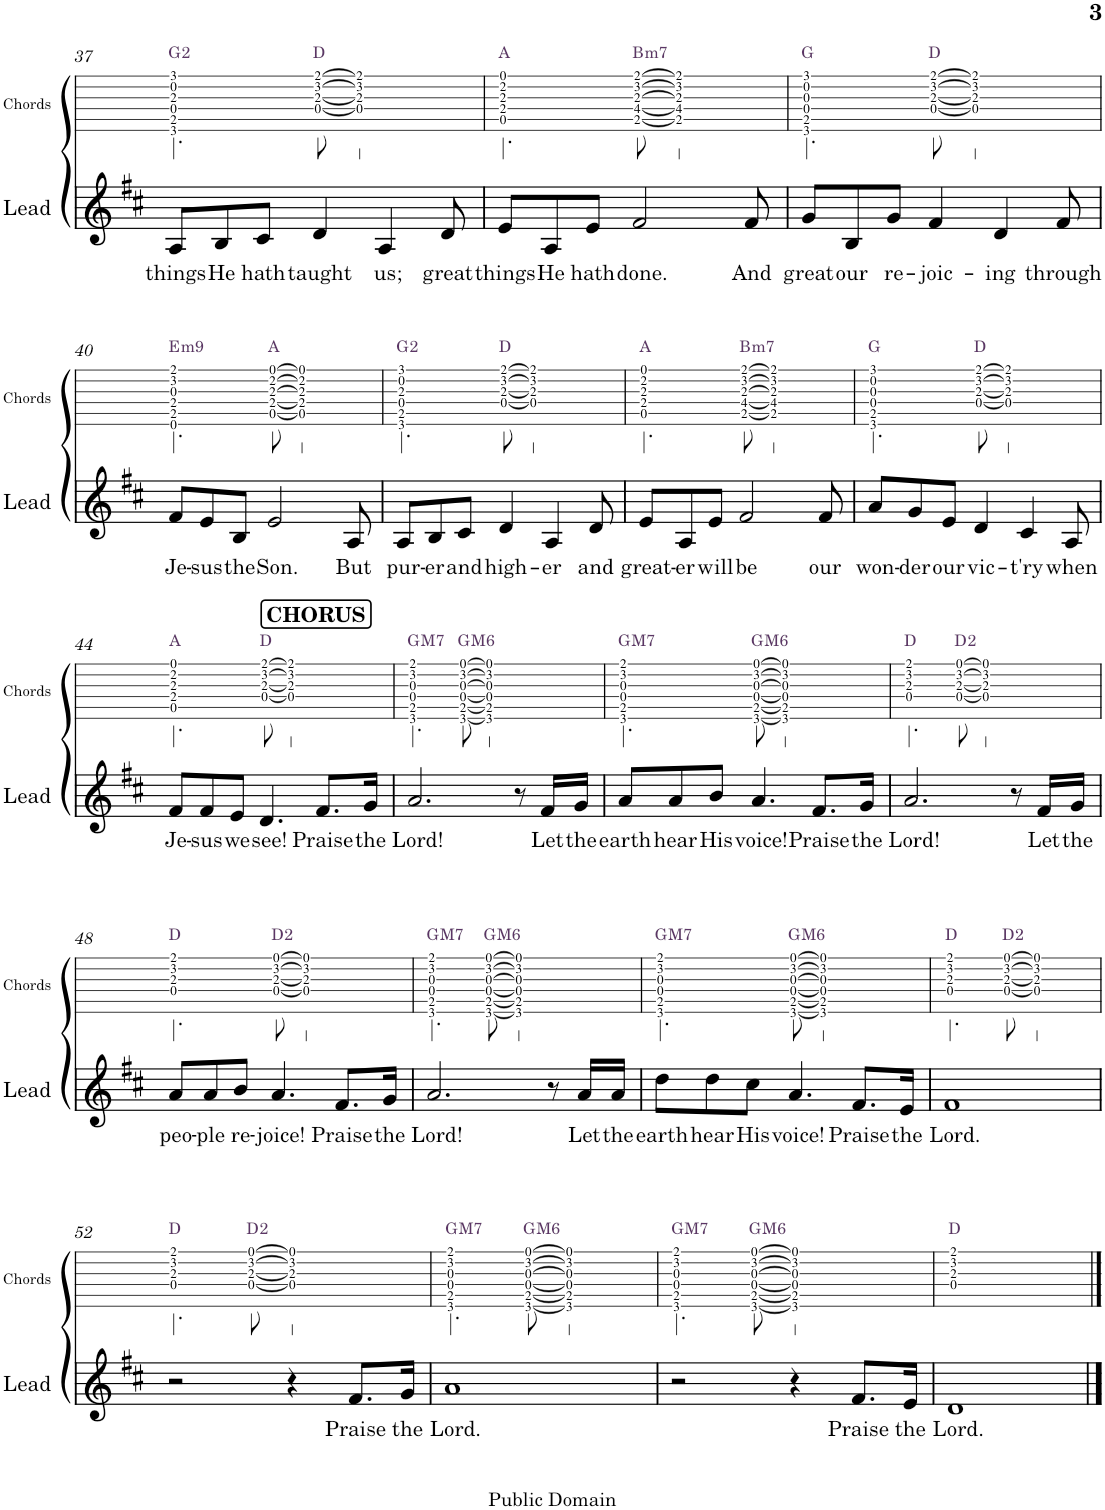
**kern	**text	**kern	**harte
*part2	*part2	*part1	*part1
*staff2	*staff2	*staff1	*
*I"Lead	*	*I"Chords	*
*I'Lead	*	*I'Chords	*
!!LO:PB:g=z
*clefG2	*	*	*
*k[f#c#]	*	*k[f#c#]	*
*M4/4	*	*M4/4	*
=37	=37	=37	=37
!	!LO:LY:b	!	!
8A/L	things	4.GG\ 4.BB\ 4.D\ 4.A\ 4.B\ 4.g\	G:maj(2)
!	!LO:LY:b	!	!
8B/	He	.	.
!	!LO:LY:b	!	!
8c#/J	hath	.	.
!	!LO:LY:b	!	!
4d/	taught	[8D\ [8A\ [8d\ [8f#\	D:maj
.	.	2D\] 2A\] 2d\] 2f#\]	.
!	!LO:LY:b	!	!
4A/	us;	.	.
!	!LO:LY:b	!	!
8d/	great	.	.
=38	=38	=38	=38
!	!LO:LY:b	!	!
8e/L	things	4.AA\ 4.E\ 4.A\ 4.c#\ 4.e\	A:maj
!	!LO:LY:b	!	!
8A/	He	.	.
!	!LO:LY:b	!	!
8e/J	hath	.	.
!	!LO:LY:b	!	!LO:H:kt=m7
2f#/	done.	[8BB\ [8F#\ [8A\ [8d\ [8f#\	B:min7
.	.	2BB\] 2F#\] 2A\] 2d\] 2f#\]	.
!	!LO:LY:b	!	!
8f#/	And	.	.
=39	=39	=39	=39
!	!LO:LY:b	!	!
8g/L	great	4.GG\ 4.BB\ 4.D\ 4.G\ 4.B\ 4.g\	G:maj
!	!LO:LY:b	!	!
8B/	our	.	.
!	!LO:LY:b	!	!
8g/J	re-	.	.
!	!LO:LY:b	!	!
4f#/	-joic-	[8D\ [8A\ [8d\ [8f#\	D:maj
.	.	2D\] 2A\] 2d\] 2f#\]	.
!	!LO:LY:b	!	!
4d/	-ing	.	.
!	!LO:LY:b	!	!
8f#/	through	.	.
!!LO:LB:g=z
=40	=40	=40	=40
!	!LO:LY:b	!	!LO:H:kt=m9
8f#/L	Je-	4.EE\ 4.BB\ 4.E\ 4.G\ 4.d\ 4.f#\	E:min9
!	!LO:LY:b	!	!
8e/	-sus	.	.
!	!LO:LY:b	!	!
8B/J	the	.	.
!	!LO:LY:b	!	!
2e/	Son.	[8AA\ [8E\ [8A\ [8c#\ [8e\	A:maj
.	.	2AA\] 2E\] 2A\] 2c#\] 2e\]	.
!	!LO:LY:b	!	!
8A/	But	.	.
=41	=41	=41	=41
!	!LO:LY:b	!	!
8A/L	pur-	4.GG\ 4.BB\ 4.D\ 4.A\ 4.B\ 4.g\	G:maj(2)
!	!LO:LY:b	!	!
8B/	-er	.	.
!	!LO:LY:b	!	!
8c#/J	and	.	.
!	!LO:LY:b	!	!
4d/	high-	[8D\ [8A\ [8d\ [8f#\	D:maj
.	.	2D\] 2A\] 2d\] 2f#\]	.
!	!LO:LY:b	!	!
4A/	-er	.	.
!	!LO:LY:b	!	!
8d/	and	.	.
=42	=42	=42	=42
!	!LO:LY:b	!	!
8e/L	great-	4.AA\ 4.E\ 4.A\ 4.c#\ 4.e\	A:maj
!	!LO:LY:b	!	!
8A/	-er	.	.
!	!LO:LY:b	!	!
8e/J	will	.	.
!	!LO:LY:b	!	!LO:H:kt=m7
2f#/	be	[8BB\ [8F#\ [8A\ [8d\ [8f#\	B:min7
.	.	2BB\] 2F#\] 2A\] 2d\] 2f#\]	.
!	!LO:LY:b	!	!
8f#/	our	.	.
=43	=43	=43	=43
!	!LO:LY:b	!	!
8a/L	won-	4.GG\ 4.BB\ 4.D\ 4.G\ 4.B\ 4.g\	G:maj
!	!LO:LY:b	!	!
8g/	-der	.	.
!	!LO:LY:b	!	!
8e/J	our	.	.
!	!LO:LY:b	!	!
4d/	vic-	[8D\ [8A\ [8d\ [8f#\	D:maj
.	.	2D\] 2A\] 2d\] 2f#\]	.
!	!LO:LY:b	!	!
4c#/	-t'ry	.	.
!	!LO:LY:b	!	!
8A/	when	.	.
!!LO:LB:g=z
!!LO:REH:place=s1:a:B:cj:t=CHORUS:qo=3
=44	=44	=44	=44
!	!LO:LY:b	!	!
8f#/L	Je-	4.AA\ 4.E\ 4.A\ 4.c#\ 4.e\	A:maj
!	!LO:LY:b	!	!
8f#/	-sus	.	.
!	!LO:LY:b	!	!
8e/J	we	.	.
!	!LO:LY:b	!	!
4.d/	see!	[8D\ [8A\ [8d\ [8f#\	D:maj
.	.	2D\] 2A\] 2d\] 2f#\]	.
!	!LO:LY:b	!	!
8.f#/L	Praise	.	.
!	!LO:LY:b	!	!
16g/Jk	the	.	.
=45	=45	=45	=45
!	!LO:LY:b	!	!LO:H:kt=M7
2.a/	Lord!	4.GG\ 4.BB\ 4.D\ 4.G\ 4.d\ 4.f#\	G:maj7
!	!	!	!LO:H:kt=M6
.	.	[8GG\ [8BB\ [8D\ [8G\ [8d\ [8e\	G:maj6
.	.	2GG\] 2BB\] 2D\] 2G\] 2d\] 2e\]	.
8r	.	.	.
!	!LO:LY:b	!	!
16f#/LL	Let	.	.
!	!LO:LY:b	!	!
16g/JJ	the	.	.
=46	=46	=46	=46
!	!LO:LY:b	!	!LO:H:kt=M7
8a/L	earth	4.GG\ 4.BB\ 4.D\ 4.G\ 4.d\ 4.f#\	G:maj7
!	!LO:LY:b	!	!
8a/	hear	.	.
!	!LO:LY:b	!	!
8b/J	His	.	.
!	!LO:LY:b	!	!LO:H:kt=M6
4.a/	voice!	[8GG\ [8BB\ [8D\ [8G\ [8d\ [8e\	G:maj6
.	.	2GG\] 2BB\] 2D\] 2G\] 2d\] 2e\]	.
!	!LO:LY:b	!	!
8.f#/L	Praise	.	.
!	!LO:LY:b	!	!
16g/Jk	the	.	.
=47	=47	=47	=47
!	!LO:LY:b	!	!
2.a/	Lord!	4.D\ 4.A\ 4.d\ 4.f#\	D:maj
.	.	[8D\ [8A\ [8d\ [8e\	D:maj(2)
.	.	2D\] 2A\] 2d\] 2e\]	.
8r	.	.	.
!	!LO:LY:b	!	!
16f#/LL	Let	.	.
!	!LO:LY:b	!	!
16g/JJ	the	.	.
!!LO:LB:g=z
=48	=48	=48	=48
!	!LO:LY:b	!	!
8a/L	peo-	4.D\ 4.A\ 4.d\ 4.f#\	D:maj
!	!LO:LY:b	!	!
8a/	-ple	.	.
!	!LO:LY:b	!	!
8b/J	re-	.	.
!	!LO:LY:b	!	!
4.a/	-joice!	[8D\ [8A\ [8d\ [8e\	D:maj(2)
.	.	2D\] 2A\] 2d\] 2e\]	.
!	!LO:LY:b	!	!
8.f#/L	Praise	.	.
!	!LO:LY:b	!	!
16g/Jk	the	.	.
=49	=49	=49	=49
!	!LO:LY:b	!	!LO:H:kt=M7
2.a/	Lord!	4.GG\ 4.BB\ 4.D\ 4.G\ 4.d\ 4.f#\	G:maj7
!	!	!	!LO:H:kt=M6
.	.	[8GG\ [8BB\ [8D\ [8G\ [8d\ [8e\	G:maj6
.	.	2GG\] 2BB\] 2D\] 2G\] 2d\] 2e\]	.
8r	.	.	.
!	!LO:LY:b	!	!
16a/LL	Let	.	.
!	!LO:LY:b	!	!
16a/JJ	the	.	.
=50	=50	=50	=50
!	!LO:LY:b	!	!LO:H:kt=M7
8dd\L	earth	4.GG\ 4.BB\ 4.D\ 4.G\ 4.d\ 4.f#\	G:maj7
!	!LO:LY:b	!	!
8dd\	hear	.	.
!	!LO:LY:b	!	!
8cc#\J	His	.	.
!	!LO:LY:b	!	!LO:H:kt=M6
4.a/	voice!	[8GG\ [8BB\ [8D\ [8G\ [8d\ [8e\	G:maj6
.	.	2GG\] 2BB\] 2D\] 2G\] 2d\] 2e\]	.
!	!LO:LY:b	!	!
8.f#/L	Praise	.	.
!	!LO:LY:b	!	!
16e/Jk	the	.	.
=51	=51	=51	=51
!	!LO:LY:b	!	!
1f#	Lord.	4.D\ 4.A\ 4.d\ 4.f#\	D:maj
.	.	[8D\ [8A\ [8d\ [8e\	D:maj(2)
.	.	2D\] 2A\] 2d\] 2e\]	.
!!LO:LB:g=z
=52	=52	=52	=52
2r	.	4.D\ 4.A\ 4.d\ 4.f#\	D:maj
.	.	[8D\ [8A\ [8d\ [8e\	D:maj(2)
4r	.	2D\] 2A\] 2d\] 2e\]	.
!	!LO:LY:b	!	!
8.f#/L	Praise	.	.
!	!LO:LY:b	!	!
16g/Jk	the	.	.
=53	=53	=53	=53
!	!LO:LY:b	!	!LO:H:kt=M7
1a	Lord.	4.GG\ 4.BB\ 4.D\ 4.G\ 4.d\ 4.f#\	G:maj7
!	!	!	!LO:H:kt=M6
.	.	[8GG\ [8BB\ [8D\ [8G\ [8d\ [8e\	G:maj6
.	.	2GG\] 2BB\] 2D\] 2G\] 2d\] 2e\]	.
=54	=54	=54	=54
!	!	!	!LO:H:kt=M7
2r	.	4.GG\ 4.BB\ 4.D\ 4.G\ 4.d\ 4.f#\	G:maj7
!	!	!	!LO:H:kt=M6
.	.	[8GG\ [8BB\ [8D\ [8G\ [8d\ [8e\	G:maj6
4r	.	2GG\] 2BB\] 2D\] 2G\] 2d\] 2e\]	.
!	!LO:LY:b	!	!
8.f#/L	Praise	.	.
!	!LO:LY:b	!	!
16e/Jk	the	.	.
=55	=55	=55	=55
!	!LO:LY:b	!	!
1d	Lord.	1D 1A 1d 1f#	D:maj
==	==	==	==
*-	*-	*-	*-
